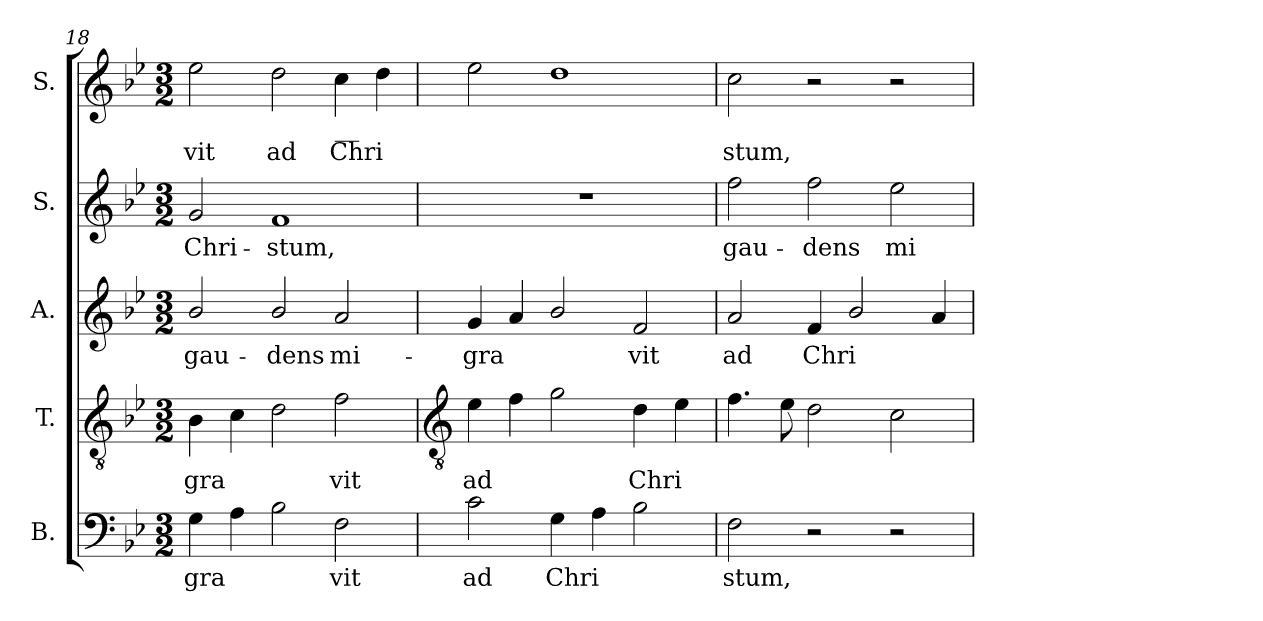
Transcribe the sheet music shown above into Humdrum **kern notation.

**kern	**text	**kern	**text	**kern	**text	**kern	**text	**kern	**text
*part5	*part5	*part4	*part4	*part3	*part3	*part2	*part2	*part1	*part1
*staff5	*staff5	*staff4	*staff4	*staff3	*staff3	*staff2	*staff2	*staff1	*staff1
*I"B.	*	*I"T.	*	*I"A.	*	*I"S.	*	*I"S.	*
*clefF4	*	*clefGv2	*	*clefG2	*	*clefG2	*	*clefG2	*
*k[b-e-]	*	*k[b-e-]	*	*k[b-e-]	*	*k[b-e-]	*	*k[b-e-]	*
*B-:	*	*B-:	*	*B-:	*	*B-:	*	*B-:	*
*M3/2	*	*M3/2	*	*M3/2	*	*M3/2	*	*M3/2	*
=18	=18	=18	=18	=18	=18	=18	=18	=18	=18
!	!LO:LY:b	!	!LO:LY:b	!	!LO:LY:b	!	!LO:LY:b	!	!LO:LY:b
4G	-gra	4B-	-gra	2b-/	gau-	2g	Chri-	2ee-	vit
4A	.	4c	.	.	.	.	.	.	.
!	!	!	!	!	!LO:LY:b	!	!LO:LY:b	!	!LO:LY:b
2B-	.	2d	.	2b-/	-dens	1f	-stum,	2dd	ad
!	!	!	!	!	!	!	!	!LO:TX:b:t=__	!
!	!LO:LY:b	!	!LO:LY:b	!	!LO:LY:b	!	!	!	!LO:LY:b
2F	vit	2f	vit	2a	mi-	.	.	4cc	Chri
.	.	.	.	.	.	.	.	4dd	.
!!LO:LB:g=z
=19	=19	=19	=19	=19	=19	=19	=19	=19	=19
*	*	*clefGv2	*	*	*	*	*	*	*
!	!LO:LY:b	!	!LO:LY:b	!	!LO:LY:b	!LO:N:vis=1	!	!	!
2c	ad	4e-	ad	4g	-gra	1.r	.	2ee-	.
.	.	4f	.	4a	.	.	.	.	.
!	!LO:LY:b	!	!	!	!	!	!	!	!
4G	Chri	2g	.	2b-/	.	.	.	1dd	.
4A	.	.	.	.	.	.	.	.	.
!	!	!	!LO:LY:b	!	!LO:LY:b	!	!	!	!
2B-	.	4d	Chri	2f	vit	.	.	.	.
.	.	4e-	.	.	.	.	.	.	.
=20	=20	=20	=20	=20	=20	=20	=20	=20	=20
!	!LO:LY:b	!	!	!	!LO:LY:b	!	!LO:LY:b	!	!LO:LY:b
2F	stum,	4.f	.	2a	ad	2ff	gau-	2cc	stum,
.	.	8e-	.	.	.	.	.	.	.
!	!	!	!	!	!LO:LY:b	!	!LO:LY:b	!	!
2r	.	2d	.	4f	Chri	2ff	-dens	2r	.
.	.	.	.	2b-/	.	.	.	.	.
!	!	!	!	!	!	!	!LO:LY:b	!	!
2r	.	2c	.	.	.	2ee-	mi-	2r	.
.	.	.	.	4a	.	.	.	.	.
=	=	=	=	=	=	=	=	=	=
*-	*-	*-	*-	*-	*-	*-	*-	*-	*-
